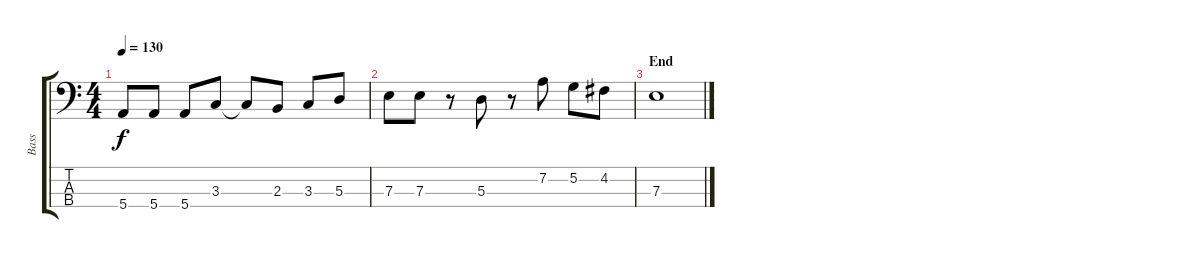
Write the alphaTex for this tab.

\track ("Bass" "Bass") {instrument electricbassfinger}
\staff {score tabs}
\tuning (G2 D2 A1 E1) {hide}
\ts (4 4)
\tempo 130
\clef f4
\ks c
5.4.8{dy f} 5.4.8 5.4.8 3.3.8 3.3{t}.8 2.3.8 3.3.8 5.3.8 |
7.3.8 7.3.8 r.8 5.3.8 r.8 7.2.8 5.2.8 4.2.8 |
\section ("" "End")
7.3.1
